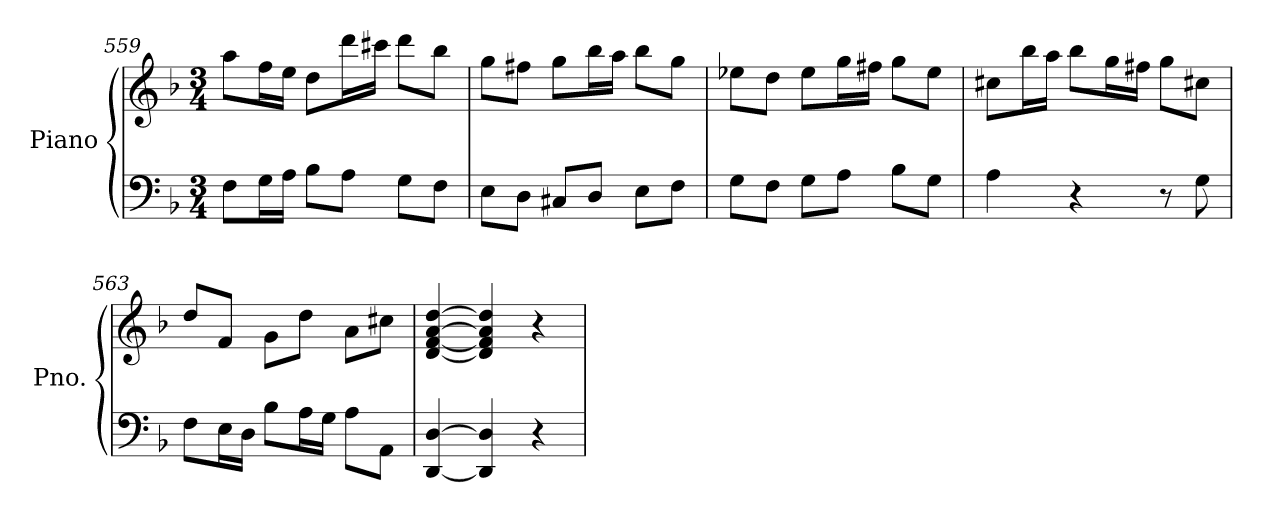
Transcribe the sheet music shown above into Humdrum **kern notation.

**kern	**kern
*part1	*part1
*staff2	*staff1
*I"Piano	*
*I'Pno.	*
*clefF4	*clefG2
*k[b-]	*k[b-]
*M3/4	*M3/4
=559	=559
8F\L	8aa\L
16G\L	16ff\L
16A\JJ	16ee\JJ
8B-\L	8dd\L
8A\J	16ddd\L
.	16ccc#X\JJ
8G\L	8ddd\L
8F\J	8bb-\J
=560	=560
8E\L	8gg\L
8D\J	8ff#X\J
8C#X/L	8gg\L
8D/J	16bb-\L
.	16aa\JJ
8E\L	8bb-\L
8F\J	8gg\J
=561	=561
8G\L	8ee-X\L
8F\J	8dd\J
8G\L	8ee-\L
8A\J	16gg\L
.	16ff#X\JJ
8B-\L	8gg\L
8G\J	8ee-\J
=562	=562
4A\	8cc#X\L
.	16bb-\L
.	16aa\JJ
4r	8bb-\L
.	16gg\L
.	16ff#X\JJ
8r	8gg\L
8G\	8cc#X\J
=563	=563
8F\L	8dd/L
16E\L	8f/J
16D\JJ	.
8B-\L	8g\L
16A\L	8dd\J
16G\JJ	.
8A\L	8a\L
8AA\J	8cc#X\J
=564	=564
[4DD/ [4D/	[4d/ [4f/ [4a/ [4dd/
4DD/] 4D/]	4d/] 4f/] 4a/] 4dd/]
4r	4r
=	=
*-	*-
